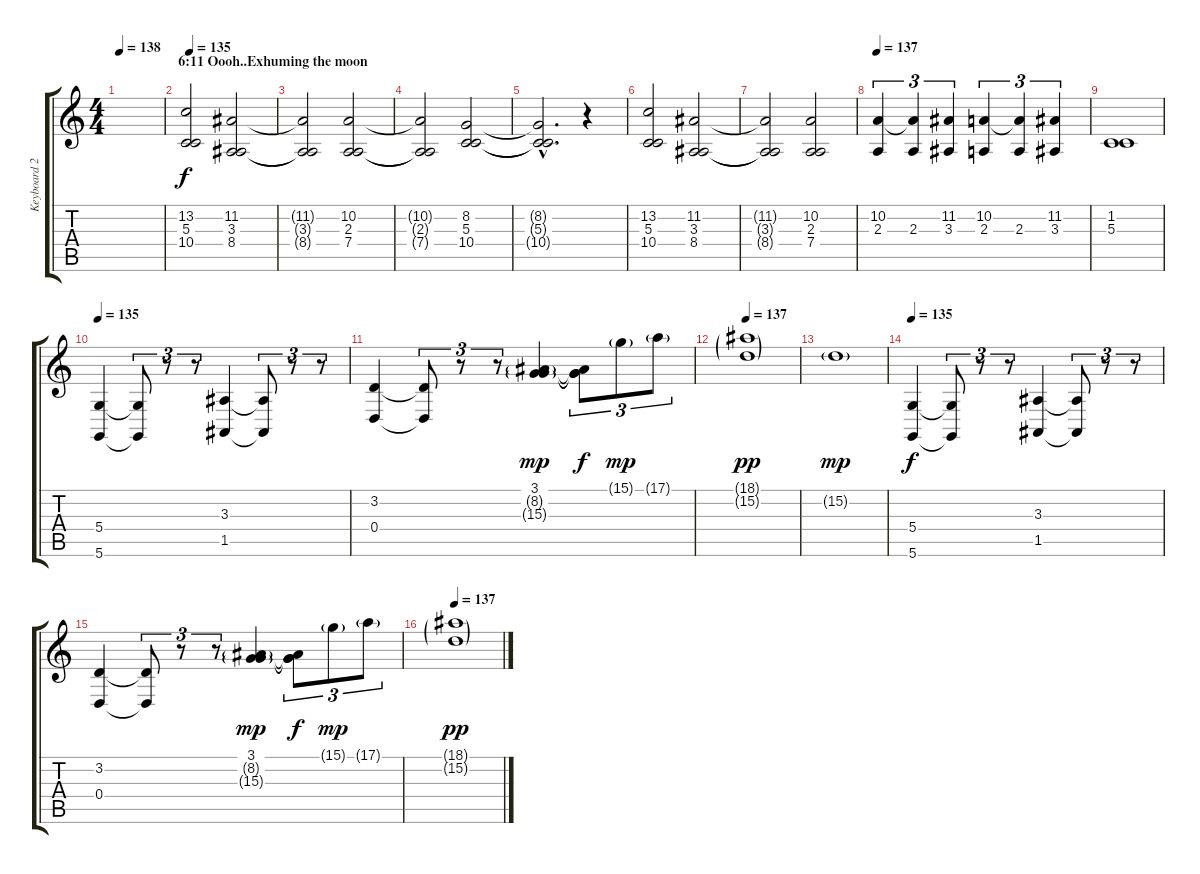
\track ("Keyboard 2" "Keyboard 2") {instrument brightacousticpiano}
\staff {score tabs}
\tuning (E4 B3 G3 D3 A2 D2) {hide}
\ts (4 4)
\tempo 138
\clef g2
\ks c
|
\section ("" "6:11 Oooh..Exhuming the moon")
\tempo 135
(13.2 5.3 10.4).2{volume 9 instrument choiraahs} (11.2 3.3 8.4).2 |
(11.2{t} 3.3{t} 8.4{t}).2 (10.2 2.3 7.4).2 |
(10.2{t} 2.3{t} 7.4{t}).2 (8.2 5.3 10.4).2 |
(8.2{hac t} 5.3{hac t} 10.4{hac t}).2{d} r.4 |
(13.2 5.3 10.4).2{volume 9 instrument choiraahs} (11.2 3.3 8.4).2 |
(11.2{t} 3.3{t} 8.4{t}).2 (10.2 2.3 7.4).2 |
\tempo 137
(10.2 2.3).4{tu (3 2) volume 13 instrument choiraahs} (10.2{t} 2.3).4{tu (3 2)} (11.2 3.3).4{tu (3 2)} (10.2 2.3).4{tu (3 2)} (10.2{t} 2.3).4{tu (3 2)} (11.2 3.3).4{tu (3 2)} |
(1.2 5.3).1 |
\tempo 135
(5.4 5.6).4{volume 16 instrument stringensemble2} (5.4{t} 5.6{t}).8{tu (3 2)} r.8{tu (3 2)} r.8{tu (3 2)} (3.3 1.5).4 (3.3{t} 1.5{t}).8{tu (3 2)} r.8{tu (3 2)} r.8{tu (3 2)} |
(3.2 0.4).4 (3.2{t} 0.4{t}).8{tu (3 2)} r.8{tu (3 2)} r.8{tu (3 2)} (3.1 8.2{g} 15.3{g}).4{dy mp} (3.1{t} 8.2{t} 15.3{t}).8{tu (3 2) dy f} 15.1{g}.8{tu (3 2) dy mp volume 15 instrument choiraahs} 17.1{g}.8{tu (3 2)} |
\tempo 137
(18.1{g} 15.2{g}).1{dy pp volume 15 instrument choiraahs} |
15.2{g}.1{dy mp} |
\tempo 135
(5.4 5.6).4{dy f volume 16 instrument stringensemble2} (5.4{t} 5.6{t}).8{tu (3 2)} r.8{tu (3 2)} r.8{tu (3 2)} (3.3 1.5).4 (3.3{t} 1.5{t}).8{tu (3 2)} r.8{tu (3 2)} r.8{tu (3 2)} |
(3.2 0.4).4 (3.2{t} 0.4{t}).8{tu (3 2)} r.8{tu (3 2)} r.8{tu (3 2)} (3.1 8.2{g} 15.3{g}).4{dy mp} (3.1{t} 8.2{t} 15.3{t}).8{tu (3 2) dy f} 15.1{g}.8{tu (3 2) dy mp volume 15 instrument choiraahs} 17.1{g}.8{tu (3 2)} |
\tempo 137
(18.1{g} 15.2{g}).1{dy pp volume 15 instrument choiraahs}
